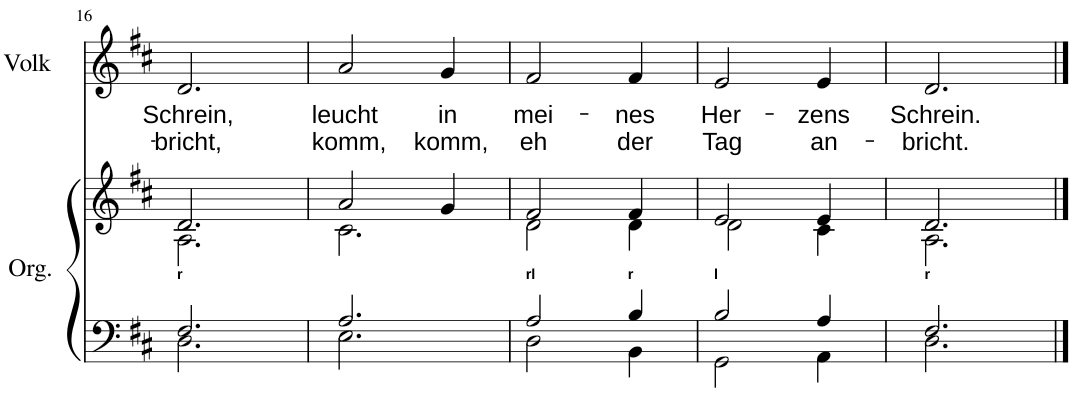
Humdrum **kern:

**kern	**kern	**kern	**text	**text
*part2	*part2	*part1	*part1	*part1
*staff3	*staff2	*staff1	*staff1	*staff1
*I"Orgel	*	*I"Volk	*	*
*I'Org.	*	*I'Volk	*	*
!!LO:PB:g=z
*clefF4	*clefG2	*clefG2	*	*
*k[f#c#]	*k[f#c#]	*k[f#c#]	*	*
*D:	*D:	*D:	*	*
*M3/4	*M3/4	*M3/4	*	*
=16	=16	=16	=16	=16
*^	*^	*	*	*
!LO:TX:a:B:t=r	!	!	!	!	!	!
!	!	!	!	!	!LO:LY:b	!LO:LY:b
2.F#/	2.D\	2.d/	2.A\	2.d/	Schrein,	-bricht,
=17	=17	=17	=17	=17	=17	=17
!	!	!	!	!	!LO:LY:b	!LO:LY:b
2.A/	2.E\	2a/	2.c#\	2a/	leucht	komm,
!	!	!	!	!	!LO:LY:b	!LO:LY:b
.	.	4g/	.	4g/	in	komm,
=18	=18	=18	=18	=18	=18	=18
!LO:TX:a:B:t=rl	!	!	!	!	!	!
!	!	!	!	!	!LO:LY:b	!LO:LY:b
2A/	2D\	2f#/	2d\	2f#/	mei-	eh
!LO:TX:a:B:t=r	!	!	!	!	!	!
!	!	!	!	!	!LO:LY:b	!LO:LY:b
4B/	4BB\	4f#/	4d\	4f#/	-nes	der
=19	=19	=19	=19	=19	=19	=19
!LO:TX:a:B:t=l	!	!	!	!	!	!
!	!	!	!	!	!LO:LY:b	!LO:LY:b
2B/	2GG\	2e/	2d\	2e/	Her-	Tag
!	!	!	!	!	!LO:LY:b	!LO:LY:b
4A/	4AA\	4e/	4c#\	4e/	-zens	an-
=20	=20	=20	=20	=20	=20	=20
!LO:TX:a:B:t=r	!	!	!	!	!	!
!	!	!	!	!	!LO:LY:b	!LO:LY:b
2.F#/	2.D\	2.d/	2.A\	2.d/	Schrein.	-bricht.
*v	*v	*	*	*	*	*
*	*v	*v	*	*	*
==	==	==	==	==
*-	*-	*-	*-	*-
